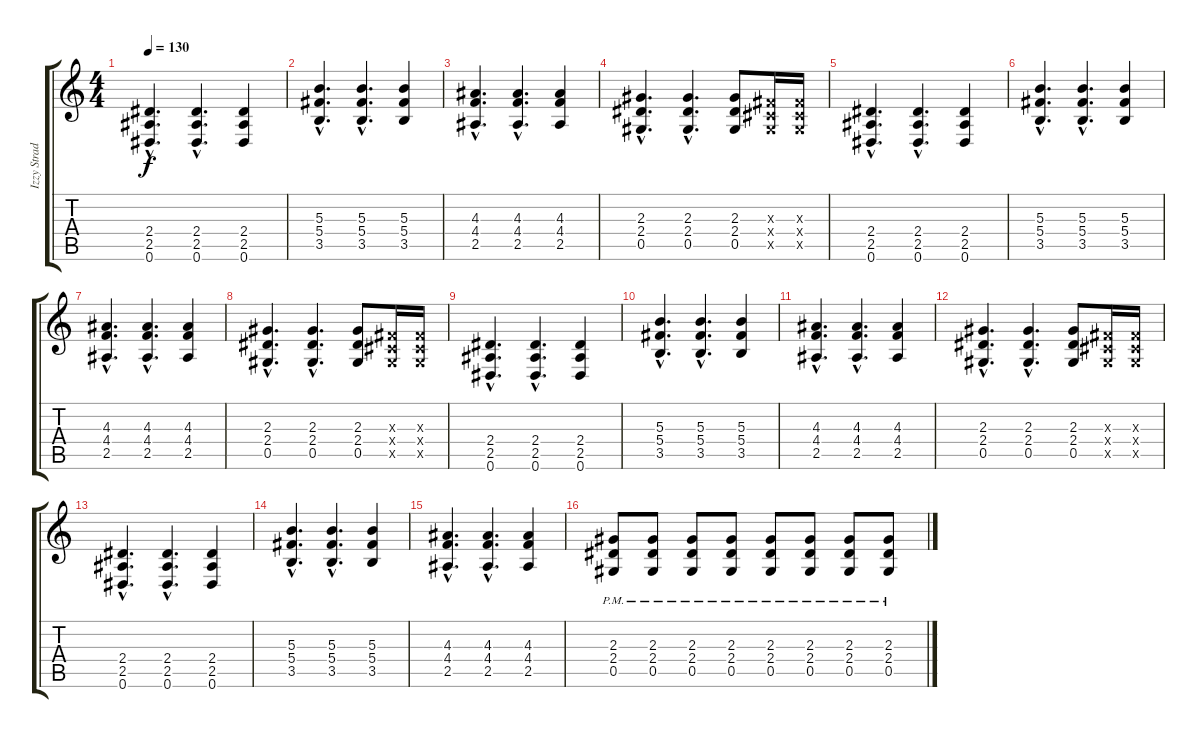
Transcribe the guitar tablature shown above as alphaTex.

\track ("Izzy Stradlin" "Izzy Strad") {instrument overdrivenguitar}
\staff {score tabs}
\tuning (Eb4 Bb3 Gb3 Db3 Ab2 Eb2) {hide}
\ts (4 4)
\tempo 130
\clef g2
\ks c
(2.4{hac} 2.5{hac} 0.6{hac}).4{d dy f} (2.4{hac} 2.5{hac} 0.6{hac}).4{d} (2.4 2.5 0.6).4 |
(5.3{hac} 5.4{hac} 3.5{hac}).4{d} (5.3{hac} 5.4{hac} 3.5{hac}).4{d} (5.3 5.4 3.5).4 |
(4.3{hac} 4.4{hac} 2.5{hac}).4{d} (4.3{hac} 4.4{hac} 2.5{hac}).4{d} (4.3 4.4 2.5).4 |
(2.3{hac} 2.4{hac} 0.5{hac}).4{d} (2.3{hac} 2.4{hac} 0.5{hac}).4{d} (2.3 2.4 0.5).8 (0.3{x} 0.4{x} 0.5{x}).16 (0.3{x} 0.4{x} 0.5{x}).16 |
(2.4{hac} 2.5{hac} 0.6{hac}).4{d} (2.4{hac} 2.5{hac} 0.6{hac}).4{d} (2.4 2.5 0.6).4 |
(5.3{hac} 5.4{hac} 3.5{hac}).4{d} (5.3{hac} 5.4{hac} 3.5{hac}).4{d} (5.3 5.4 3.5).4 |
(4.3{hac} 4.4{hac} 2.5{hac}).4{d} (4.3{hac} 4.4{hac} 2.5{hac}).4{d} (4.3 4.4 2.5).4 |
(2.3{hac} 2.4{hac} 0.5{hac}).4{d} (2.3{hac} 2.4{hac} 0.5{hac}).4{d} (2.3 2.4 0.5).8 (0.3{x} 0.4{x} 0.5{x}).16 (0.3{x} 0.4{x} 0.5{x}).16 |
(2.4{hac} 2.5{hac} 0.6{hac}).4{d} (2.4{hac} 2.5{hac} 0.6{hac}).4{d} (2.4 2.5 0.6).4 |
(5.3{hac} 5.4{hac} 3.5{hac}).4{d} (5.3{hac} 5.4{hac} 3.5{hac}).4{d} (5.3 5.4 3.5).4 |
(4.3{hac} 4.4{hac} 2.5{hac}).4{d} (4.3{hac} 4.4{hac} 2.5{hac}).4{d} (4.3 4.4 2.5).4 |
(2.3{hac} 2.4{hac} 0.5{hac}).4{d} (2.3{hac} 2.4{hac} 0.5{hac}).4{d} (2.3 2.4 0.5).8 (0.3{x} 0.4{x} 0.5{x}).16 (0.3{x} 0.4{x} 0.5{x}).16 |
(2.4{hac} 2.5{hac} 0.6{hac}).4{d} (2.4{hac} 2.5{hac} 0.6{hac}).4{d} (2.4 2.5 0.6).4 |
(5.3{hac} 5.4{hac} 3.5{hac}).4{d} (5.3{hac} 5.4{hac} 3.5{hac}).4{d} (5.3 5.4 3.5).4 |
(4.3{hac} 4.4{hac} 2.5{hac}).4{d} (4.3{hac} 4.4{hac} 2.5{hac}).4{d} (4.3 4.4 2.5).4 |
(2.3{pm} 2.4{pm} 0.5{pm}).8 (2.3{pm} 2.4{pm} 0.5{pm}).8 (2.3{pm} 2.4{pm} 0.5{pm}).8 (2.3{pm} 2.4{pm} 0.5{pm}).8 (2.3{pm} 2.4{pm} 0.5{pm}).8 (2.3{pm} 2.4{pm} 0.5{pm}).8 (2.3{pm} 2.4{pm} 0.5{pm}).8 (2.3 2.4{pm} 0.5{pm}).8
